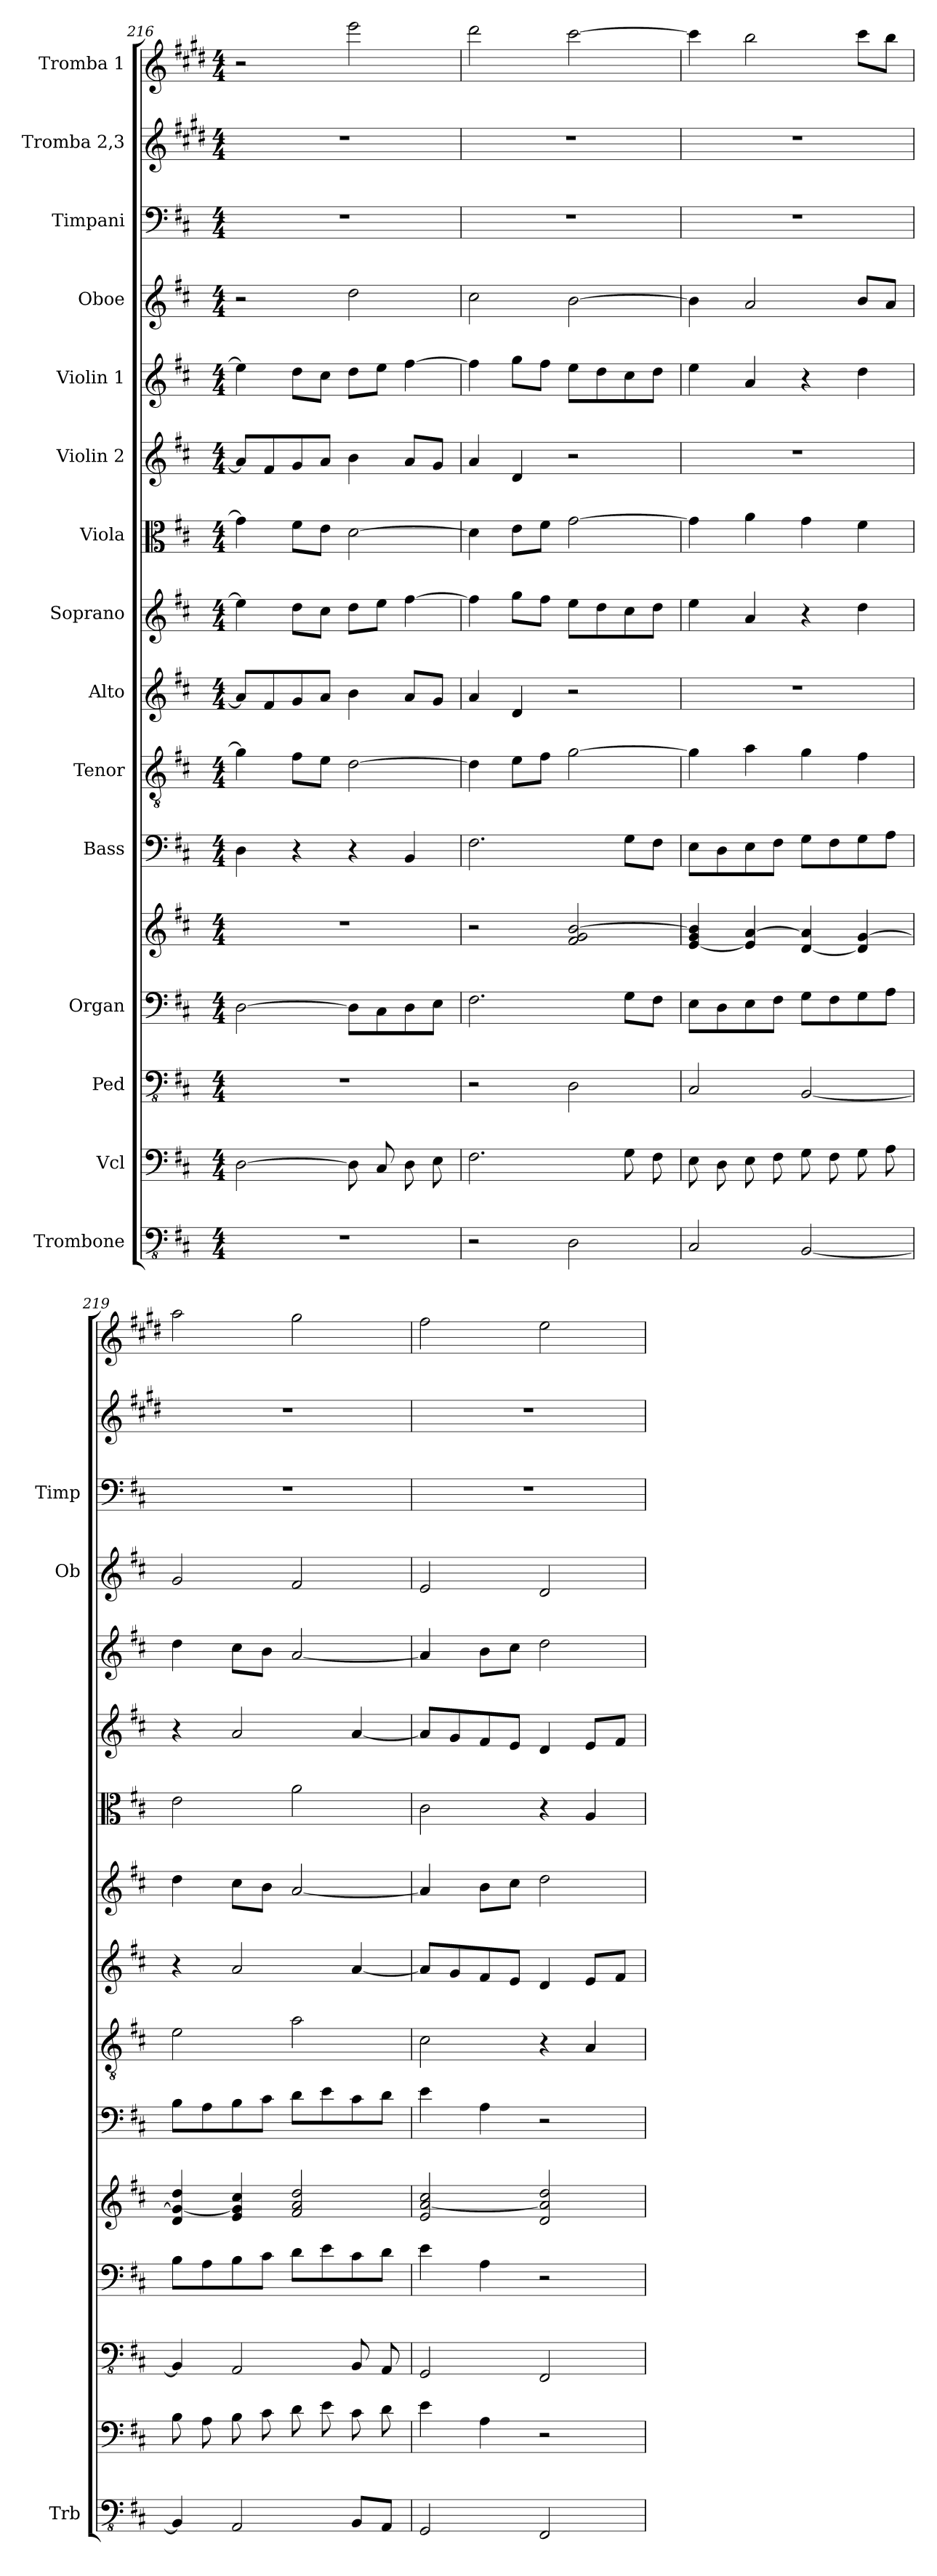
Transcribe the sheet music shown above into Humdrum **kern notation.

**kern	**kern	**kern	**kern	**kern	**kern	**kern	**kern	**kern	**kern	**kern	**kern	**kern	**kern	**kern	**kern
*part15	*part14	*part13	*part12	*part12	*part11	*part10	*part9	*part8	*part7	*part6	*part5	*part4	*part3	*part2	*part1
*staff16	*staff15	*staff14	*staff13	*staff12	*staff11	*staff10	*staff9	*staff8	*staff7	*staff6	*staff5	*staff4	*staff3	*staff2	*staff1
*I"Trombone	*I"Vcl	*I"Ped	*I"Organ	*	*I"Bass	*I"Tenor	*I"Alto	*I"Soprano	*I"Viola	*I"Violin 2	*I"Violin 1	*I"Oboe	*I"Timpani	*I"Tromba 2,3	*I"Tromba 1
*I'Trb	*	*	*	*	*	*	*	*	*	*	*	*I'Ob	*I'Timp	*	*
*clefFv4	*clefF4	*clefFv4	*clefF4	*clefG2	*clefF4	*clefGv2	*clefG2	*clefG2	*clefC3	*clefG2	*clefG2	*clefG2	*clefF4	*clefG2	*clefG2
*	*	*	*	*	*	*	*	*	*	*	*	*	*	*ITrd1c2	*ITrd1c2
*k[f#c#]	*k[f#c#]	*k[f#c#]	*k[f#c#]	*k[f#c#]	*k[f#c#]	*k[f#c#]	*k[f#c#]	*k[f#c#]	*k[f#c#]	*k[f#c#]	*k[f#c#]	*k[f#c#]	*k[f#c#]	*k[f#c#]	*k[f#c#]
*M4/4	*M4/4	*M4/4	*M4/4	*M4/4	*M4/4	*M4/4	*M4/4	*M4/4	*M4/4	*M4/4	*M4/4	*M4/4	*M4/4	*M4/4	*M4/4
=216	=216	=216	=216	=216	=216	=216	=216	=216	=216	=216	=216	=216	=216	=216	=216
1r	[2D\	1r	[2D\	1r	4D\	4g\]	8a/L]	4ee\]	4g\]	8a/L]	4ee\]	2r	1r	1r	2r
.	.	.	.	.	.	.	8f#/	.	.	8f#/	.	.	.	.	.
.	.	.	.	.	4r	8f#\L	8g/	8dd\L	8f#\L	8g/	8dd\L	.	.	.	.
.	.	.	.	.	.	8e\J	8a/J	8cc#\J	8e\J	8a/J	8cc#\J	.	.	.	.
.	8D\]	.	8D\L]	.	4r	[2d\	4b\	8dd\L	[2d\	4b\	8dd\L	2dd\	.	.	2ddd\
.	8C#/	.	8C#\	.	.	.	.	8ee\J	.	.	8ee\J	.	.	.	.
.	8D\	.	8D\	.	4BB/	.	8a/L	[4ff#\	.	8a/L	[4ff#\	.	.	.	.
.	8E\	.	8E\J	.	.	.	8g/J	.	.	8g/J	.	.	.	.	.
=217	=217	=217	=217	=217	=217	=217	=217	=217	=217	=217	=217	=217	=217	=217	=217
2r	2.F#\	2r	2.F#\	2r	2.F#\	4d\]	4a/	4ff#\]	4d\]	4a/	4ff#\]	2cc#\	1r	1r	2ccc#\
.	.	.	.	.	.	8e\L	4d/	8gg\L	8e\L	4d/	8gg\L	.	.	.	.
.	.	.	.	.	.	8f#\J	.	8ff#\J	8f#\J	.	8ff#\J	.	.	.	.
2DD\	.	2DD\	.	2f#/ 2g/ [2b/	.	[2g\	2r	8ee\L	[2g\	2r	8ee\L	[2b\	.	.	[2bb\
.	.	.	.	.	.	.	.	8dd\	.	.	8dd\	.	.	.	.
.	8G\	.	8G\L	.	8G\L	.	.	8cc#\	.	.	8cc#\	.	.	.	.
.	8F#\	.	8F#\J	.	8F#\J	.	.	8dd\J	.	.	8dd\J	.	.	.	.
!!LO:PB:g=z
=218	=218	=218	=218	=218	=218	=218	=218	=218	=218	=218	=218	=218	=218	=218	=218
2CC#/	8E\	2CC#/	8E\L	[4e/ 4g/ 4b/]	8E\L	4g\]	1r	4ee\	4g\]	1r	4ee\	4b\]	1r	1r	4bb\]
.	8D\	.	8D\	.	8D\	.	.	.	.	.	.	.	.	.	.
.	8E\	.	8E\	4e/] [4a/	8E\	4a\	.	4a/	4a\	.	4a/	2a/	.	.	2aa\
.	8F#\	.	8F#\J	.	8F#\J	.	.	.	.	.	.	.	.	.	.
[2BBB/	8G\	[2BBB/	8G\L	[4d/ 4a/]	8G\L	4g\	.	4r	4g\	.	4r	.	.	.	.
.	8F#\	.	8F#\	.	8F#\	.	.	.	.	.	.	.	.	.	.
.	8G\	.	8G\	4d/] [4g/	8G\	4f#\	.	4dd\	4f#\	.	4dd\	8b/L	.	.	8bb\L
.	8A\	.	8A\J	.	8A\J	.	.	.	.	.	.	8a/J	.	.	8aa\J
=219	=219	=219	=219	=219	=219	=219	=219	=219	=219	=219	=219	=219	=219	=219	=219
4BBB/]	8B\	4BBB/]	8B\L	4d/ 4g/_ 4dd/	8B\L	2e\	4r	4dd\	2e\	4r	4dd\	2g/	1r	1r	2gg\
.	8A\	.	8A\	.	8A\	.	.	.	.	.	.	.	.	.	.
2AAA/	8B\	2AAA/	8B\	4e/ 4g/] 4cc#/	8B\	.	2a/	8cc#\L	.	2a/	8cc#\L	.	.	.	.
.	8c#\	.	8c#\J	.	8c#\J	.	.	8b\J	.	.	8b\J	.	.	.	.
.	8d\	.	8d\L	2f#/ 2a/ 2dd/	8d\L	2a\	.	[2a/	2a\	.	[2a/	2f#/	.	.	2ff#\
.	8e\	.	8e\	.	8e\	.	.	.	.	.	.	.	.	.	.
8BBB/L	8c#\	8BBB/	8c#\	.	8c#\	.	[4a/	.	.	[4a/	.	.	.	.	.
8AAA/J	8d\	8AAA/	8d\J	.	8d\J	.	.	.	.	.	.	.	.	.	.
=220	=220	=220	=220	=220	=220	=220	=220	=220	=220	=220	=220	=220	=220	=220	=220
2GGG/	4e\	2GGG/	4e\	2e/ [2a/ 2cc#/	4e\	2c#\	8a/L]	4a/]	2c#\	8a/L]	4a/]	2e/	1r	1r	2ee\
.	.	.	.	.	.	.	8g/	.	.	8g/	.	.	.	.	.
.	4A\	.	4A\	.	4A\	.	8f#/	8b\L	.	8f#/	8b\L	.	.	.	.
.	.	.	.	.	.	.	8e/J	8cc#\J	.	8e/J	8cc#\J	.	.	.	.
2FFF#/	2r	2FFF#/	2r	2d/ 2a/] 2dd/	2r	4r	4d/	2dd\	4r	4d/	2dd\	2d/	.	.	2dd\
.	.	.	.	.	.	4A/	8e/L	.	4A/	8e/L	.	.	.	.	.
.	.	.	.	.	.	.	8f#/J	.	.	8f#/J	.	.	.	.	.
=	=	=	=	=	=	=	=	=	=	=	=	=	=	=	=
*-	*-	*-	*-	*-	*-	*-	*-	*-	*-	*-	*-	*-	*-	*-	*-
